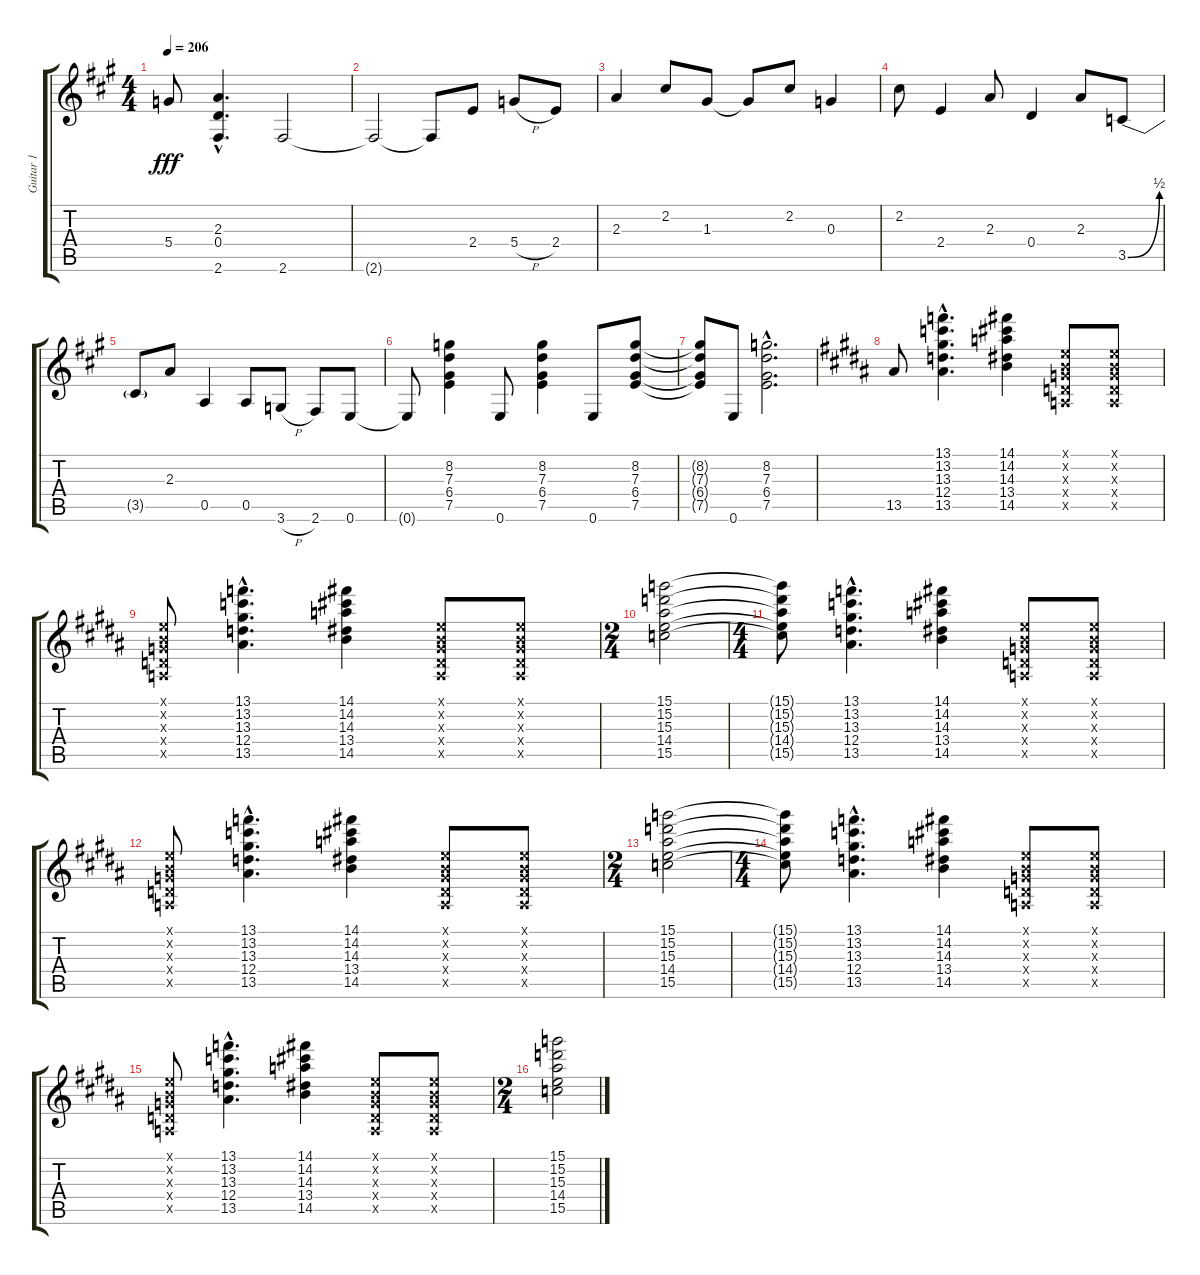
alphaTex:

\track ("Guitar 1" "Guitar 1") {instrument distortionguitar}
\staff {score tabs}
\tuning (E4 B3 G3 D3 A2 E2) {hide}
\ts (4 4)
\tempo 206
\clef g2
\ks a
5.4.8{dy fff} (2.3{hac} 0.4{hac} 2.6{hac}).4{d} 2.6.2 |
2.6{t}.2 2.6{t}.8 2.4.8 5.4{h}.8 2.4.8 |
2.3.4 2.2.8 1.3.8 1.3{t}.8 2.2.8 0.3.4 |
2.2.8 2.4.4 2.3.8 0.4.4 2.3.8 3.5{be (bend 0 0 60 2)}.8 |
3.5{t}.8 2.3.8 0.5.4 0.5.8 3.6{h}.8 2.6.8 0.6.8 |
0.6{t}.8 (8.2 7.3 6.4 7.5).4 0.6.8 (8.2 7.3 6.4 7.5).4 0.6.8 (8.2 7.3 6.4 7.5).8 |
(8.2{t} 7.3{t} 6.4{t} 7.5{t}).8 0.6.8 (8.2{hac} 7.3{hac} 6.4{hac} 7.5{hac}).2{d} |
\ks b
13.5.8 (13.1{hac} 13.2{hac} 13.3{hac} 12.4{hac} 13.5{hac}).4{d} (14.1 14.2 14.3 13.4 14.5).4 (0.1{x} 0.2{x} 0.3{x} 0.4{x} 0.5{x}).8 (0.1{x} 0.2{x} 0.3{x} 0.4{x} 0.5{x}).8 |
(0.1{x} 0.2{x} 0.3{x} 0.4{x} 0.5{x}).8 (13.1{hac} 13.2{hac} 13.3{hac} 12.4{hac} 13.5{hac}).4{d} (14.1 14.2 14.3 13.4 14.5).4 (0.1{x} 0.2{x} 0.3{x} 0.4{x} 0.5{x}).8 (0.1{x} 0.2{x} 0.3{x} 0.4{x} 0.5{x}).8 |
\ts (2 4)
(15.1 15.2 15.3 14.4 15.5).2 |
\ts (4 4)
(15.1{t} 15.2{t} 15.3{t} 14.4{t} 15.5{t}).8 (13.1{hac} 13.2{hac} 13.3{hac} 12.4{hac} 13.5{hac}).4{d} (14.1 14.2 14.3 13.4 14.5).4 (0.1{x} 0.2{x} 0.3{x} 0.4{x} 0.5{x}).8 (0.1{x} 0.2{x} 0.3{x} 0.4{x} 0.5{x}).8 |
(0.1{x} 0.2{x} 0.3{x} 0.4{x} 0.5{x}).8 (13.1{hac} 13.2{hac} 13.3{hac} 12.4{hac} 13.5{hac}).4{d} (14.1 14.2 14.3 13.4 14.5).4 (0.1{x} 0.2{x} 0.3{x} 0.4{x} 0.5{x}).8 (0.1{x} 0.2{x} 0.3{x} 0.4{x} 0.5{x}).8 |
\ts (2 4)
(15.1 15.2 15.3 14.4 15.5).2 |
\ts (4 4)
(15.1{t} 15.2{t} 15.3{t} 14.4{t} 15.5{t}).8 (13.1{hac} 13.2{hac} 13.3{hac} 12.4{hac} 13.5{hac}).4{d} (14.1 14.2 14.3 13.4 14.5).4 (0.1{x} 0.2{x} 0.3{x} 0.4{x} 0.5{x}).8 (0.1{x} 0.2{x} 0.3{x} 0.4{x} 0.5{x}).8 |
(0.1{x} 0.2{x} 0.3{x} 0.4{x} 0.5{x}).8 (13.1{hac} 13.2{hac} 13.3{hac} 12.4{hac} 13.5{hac}).4{d} (14.1 14.2 14.3 13.4 14.5).4 (0.1{x} 0.2{x} 0.3{x} 0.4{x} 0.5{x}).8 (0.1{x} 0.2{x} 0.3{x} 0.4{x} 0.5{x}).8 |
\ts (2 4)
(15.1 15.2 15.3 14.4 15.5).2
